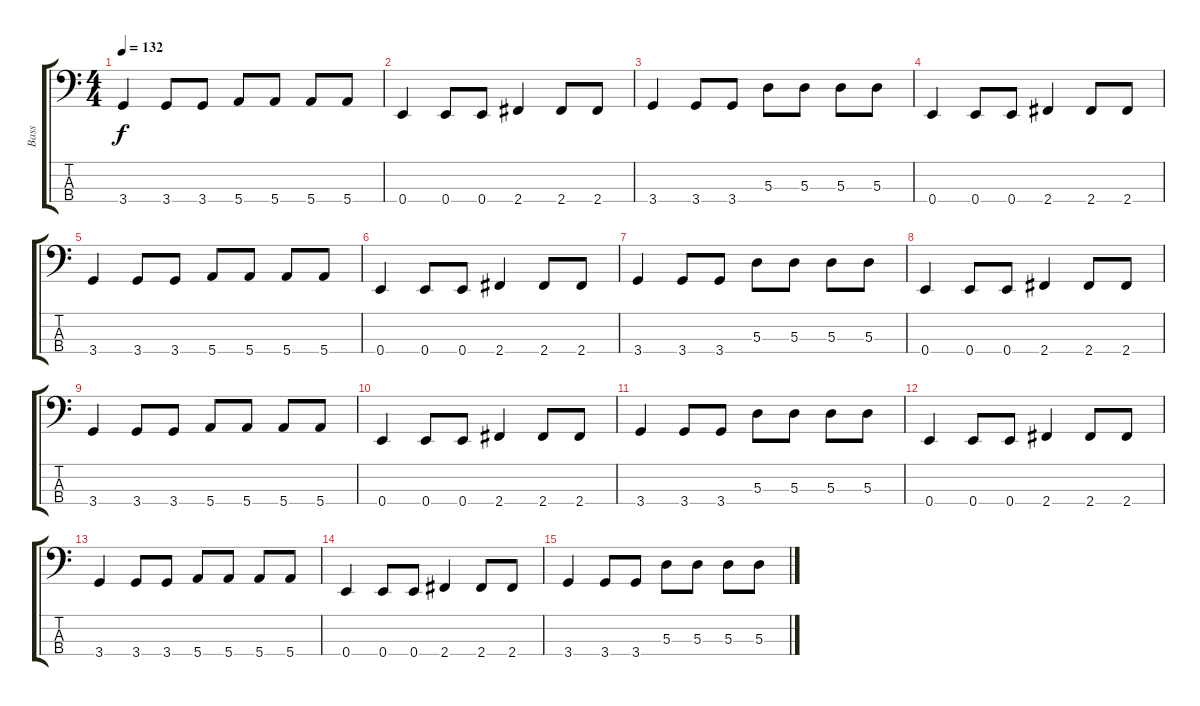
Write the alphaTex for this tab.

\track ("Bass" "Bass") {instrument electricbassfinger}
\staff {score tabs}
\tuning (G2 D2 A1 E1) {hide}
\ts (4 4)
\tempo 132
\clef f4
\ks c
3.4.4{dy f} 3.4.8 3.4.8 5.4.8 5.4.8 5.4.8 5.4.8 |
0.4.4 0.4.8 0.4.8 2.4.4 2.4.8 2.4.8 |
3.4.4 3.4.8 3.4.8 5.3.8 5.3.8 5.3.8 5.3.8 |
0.4.4 0.4.8 0.4.8 2.4.4 2.4.8 2.4.8 |
3.4.4 3.4.8 3.4.8 5.4.8 5.4.8 5.4.8 5.4.8 |
0.4.4 0.4.8 0.4.8 2.4.4 2.4.8 2.4.8 |
3.4.4 3.4.8 3.4.8 5.3.8 5.3.8 5.3.8 5.3.8 |
0.4.4 0.4.8 0.4.8 2.4.4 2.4.8 2.4.8 |
3.4.4 3.4.8 3.4.8 5.4.8 5.4.8 5.4.8 5.4.8 |
0.4.4 0.4.8 0.4.8 2.4.4 2.4.8 2.4.8 |
3.4.4 3.4.8 3.4.8 5.3.8 5.3.8 5.3.8 5.3.8 |
0.4.4 0.4.8 0.4.8 2.4.4 2.4.8 2.4.8 |
3.4.4 3.4.8 3.4.8 5.4.8 5.4.8 5.4.8 5.4.8 |
0.4.4 0.4.8 0.4.8 2.4.4 2.4.8 2.4.8 |
3.4.4 3.4.8 3.4.8 5.3.8 5.3.8 5.3.8 5.3.8
